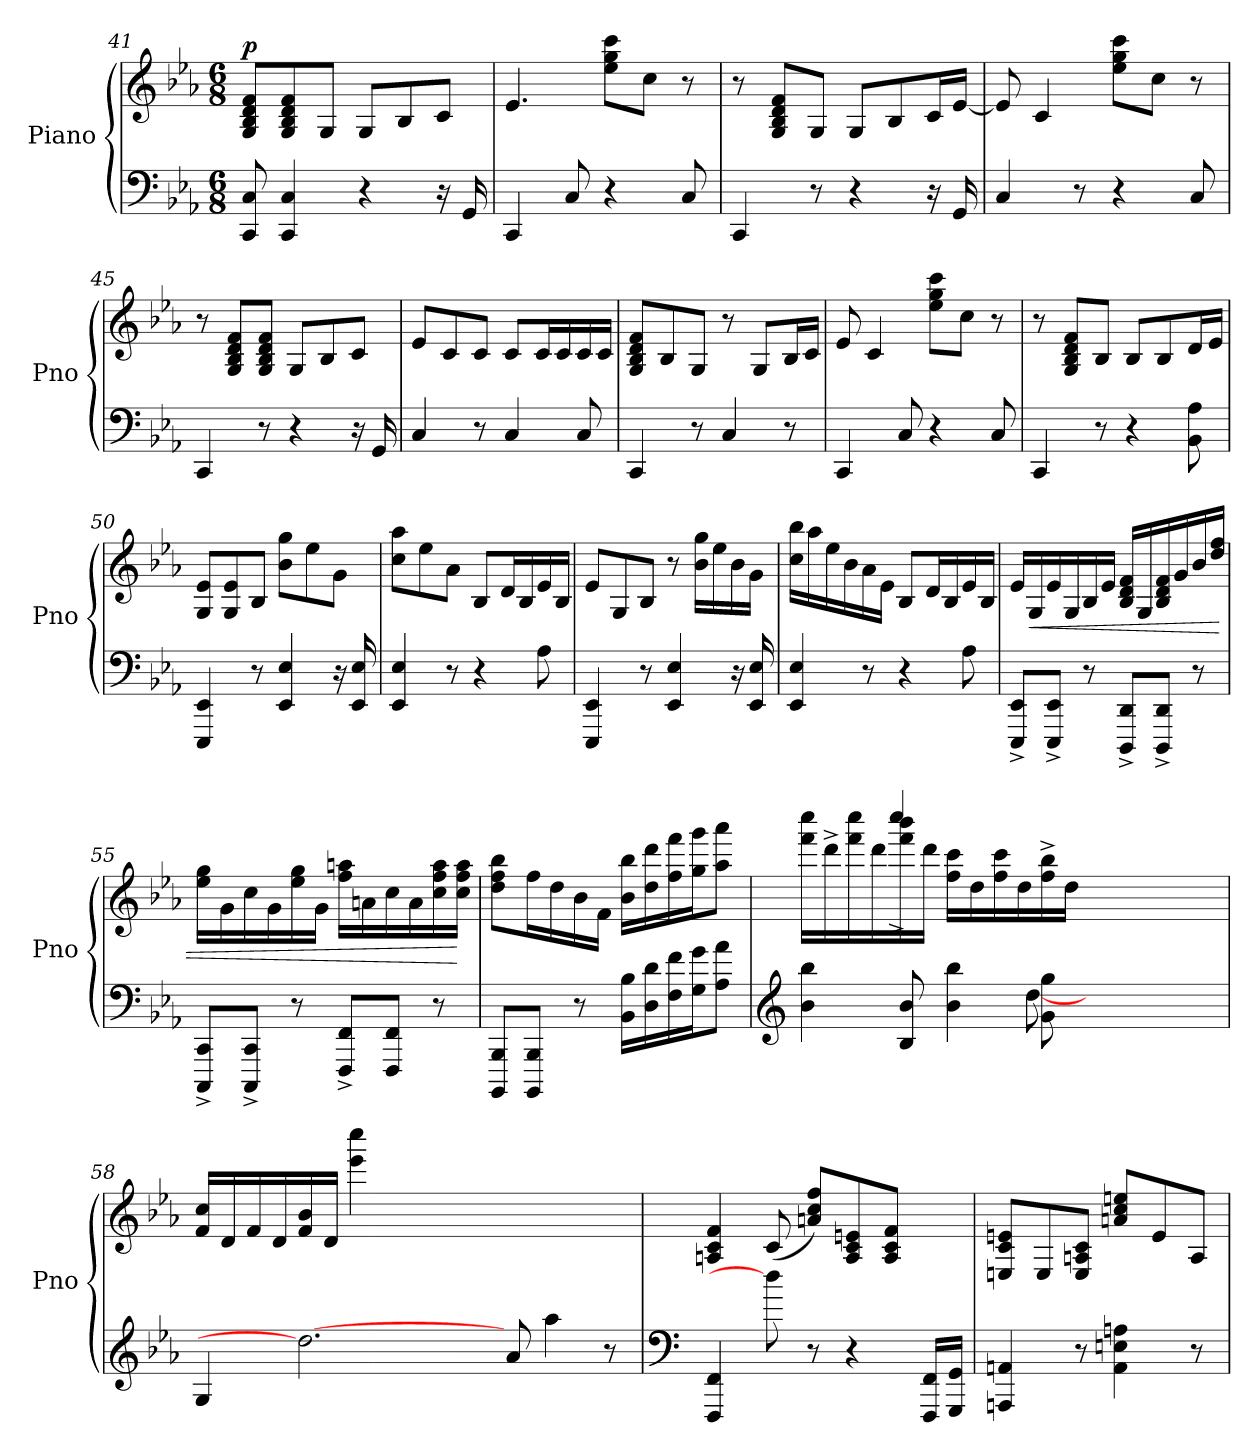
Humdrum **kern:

**kern	**kern	**dynam
*part1	*part1	*part1
*staff2	*staff1	*staff1/2
*I"Piano	*	*
*I'Pno	*	*
*clefF4	*clefG2	*
*k[b-e-a-]	*k[b-e-a-]	*
*M6/8	*M6/8	*
=41	=41	=41
!	!	!LO:DY:a
8CC/ 8C/	8G/ 8B-/ 8d/ 8f/L	p
4CC/ 4C/	8G/ 8B-/ 8d/ 8f/	.
.	8G/J	.
4r	8G/L	.
.	8B-/	.
16r	8c/J	.
16GG/	.	.
=42	=42	=42
4CC/	4.e-/	.
8C/	.	.
4r	8ee-\ 8gg\ 8ccc\L	.
.	8cc\J	.
8C/	8r	.
=43	=43	=43
4CC/	8r	.
.	8G/ 8B-/ 8d/ 8f/L	.
8r	8G/J	.
4r	8G/L	.
.	8B-/	.
16r	16c/L	.
16GG/	[<16e-/JJ	.
=44	=44	=44
4C/	8e-/]	.
.	4c/	.
8r	.	.
4r	8ee-\ 8gg\ 8ccc\L	.
.	8cc\J	.
8C/	8r	.
=45	=45	=45
4CC/	8r	.
.	8G/ 8B-/ 8d/ 8f/L	.
8r	8G/ 8B-/ 8d/ 8f/J	.
4r	8G/L	.
.	8B-/	.
16r	8c/J	.
16GG/	.	.
=46	=46	=46
4C/	8e-/L	.
.	8c/	.
8r	8c/J	.
4C/	8c/L	.
.	16c/L	.
.	16c/	.
8C/	16c/	.
.	16c/JJ	.
=47	=47	=47
4CC/	8G/ 8B-/ 8d/ 8f/L	.
.	8B-/	.
8r	8G/J	.
4C/	8r	.
.	8G/L	.
8r	16B-/L	.
.	16c/JJ	.
=48	=48	=48
4CC/	8e-/	.
.	4c/	.
8C/	.	.
4r	8ee-\ 8gg\ 8ccc\L	.
.	8cc\J	.
8C/	8r	.
=49	=49	=49
4CC/	8r	.
.	8G/ 8B-/ 8d/ 8f/L	.
8r	8B-/J	.
4r	8B-/L	.
.	8B-/	.
8BB-\ 8A-\	16d/L	.
.	16e-/JJ	.
=50	=50	=50
!	!	!LO:DY:b=2
!	!	!LO:DY:n=1:b
4EEE-/ 4EE-/	8G/ 8e-/L	mf mf
.	8G/ 8e-/	.
8r	8B-/J	.
4EE-/ 4E-/	8b-\ 8gg\L	.
.	8ee-\	.
16r	8g\J	.
16EE-/ 16E-/	.	.
=51	=51	=51
4EE-/ 4E-/	8cc\ 8aa-\L	.
.	8ee-\	.
8r	8a-\J	.
4r	8B-/L	.
.	16d/L	.
.	16B-/	.
8A-\	16e-/	.
.	16B-/JJ	.
=52	=52	=52
4EEE-/ 4EE-/	8e-/L	.
.	8G/	.
8r	8B-/J	.
4EE-/ 4E-/	8r	.
.	16b-\ 16gg\LL	.
.	16ee-\	.
16r	16b-\	.
16EE-/ 16E-/	16g\JJ	.
=53	=53	=53
4EE-/ 4E-/	16cc\ 16bb-\LL	.
.	16aa-\	.
.	16ee-\	.
.	16b-\	.
8r	16a-\	.
.	16e-\JJ	.
4r	8B-/L	.
.	16d/L	.
.	16B-/	.
8A-\	16e-/	.
.	16B-/JJ	.
=54	=54	=54
8EEE-/^ 8EE-/^L	16e-/LL	.
!	!	!LO:HP:b
.	16G/	<
8EEE-/^ 8EE-/^J	16e-/	.
.	16G/	.
8r	16B-/	.
.	16e-/JJ	.
8DDD/^ 8DD/^L	16B-/ 16d/ 16f/LL	.
.	16G/	.
8DDD/^ 8DD/^J	16B-/ 16d/ 16f/	.
.	16g/	.
8r	16b-/	.
.	16dd/ 16ff/JJ	.
=55	=55	=55
8CCC/^ 8CC/^L	16ee-\ 16gg\LL	.
.	16g\	.
8CCC/^ 8CC/^J	16cc\	.
.	16g\	.
8r	16ee-\ 16gg\	.
.	16g\JJ	.
8FFF/^ 8FF/^L	16ff\ 16aan\LL	.
.	16an\	.
8FFF/ 8FF/J	16cc\	.
.	16a\	.
8r	16cc\ 16ff\ 16aa\	.
.	16cc\ 16ff\ 16aa\JJ	[
=56	=56	=56
8BBBB-/ 8BBB-/L	8dd\ 8ff\ 8bb-\L	.
8BBBB-/ 8BBB-/J	16ff\L	.
.	16dd\	.
8r	16b-\	.
.	16f\JJ	.
16BB-\ 16B-\LL	16b-\ 16bb-\LL	.
16D\ 16d\	16dd\ 16ddd\	.
16F\ 16f\	16ff\ 16fff\	.
16G\ 16g\J	16gg\ 16ggg\J	.
8A-\ 8a-\J	8aa-\ 8aaa-\J	.
=57	=57	=57
*clefG2	*	*
*^	*^	*
4b-\ 4bb-\	8ryy	16fff\ 16cccc\LL	4ryy	.
.	.	16ddd^\	.	.
*v	*v	*	*	*
.	16fff\ 16cccc\	.	.
.	16ddd\	.	.
8B-/ 8b-/	16fff\ 16bbb-\	4cccc^/	.
.	16ddd\JJ	.	.
4b-\ 4bb-\	16ff\ 16ccc\LL	.	.
.	16dd\	.	.
.	16ff\ 16ccc\	1ryy	.
.	16dd\	.	.
*^	*	*	*
8g\ 8gg\	[8dd	16ff\^ 16bb-\^	.	.
.	.	16dd\JJ	.	.
2..ryy	2..ryy	2..ryy	.	.
.	.	.	8ryy	.
*v	*v	*	*	*
*	*v	*v	*
=58	=58	=58
4G/	16f/ 16cc/LL	.
.	16d/	.
.	16f/	.
.	16d/	.
2.dd_	16f/ 16b-/	.
.	16d/JJ	.
.	4eee-\ 4cccc\	.
.	8ryy	.
.	2.ryy	.
8a-/	.	.
4aa-\	.	.
8r	.	.
=59	=59	=59
*clefF4	*	*
4FFF/ 4FF/	4An/ 4c/ 4f/	.
8dd]	(>8c/	.
8r	8an/ 8cc/ 8ff/L)	.
4r	8A/ 8c/ 8en/	.
.	8A/ 8c/ 8f/J	.
16FFF/ 16FF/LL	8ryy	.
16GGG/ 16GG/JJ	.	.
=60	=60	=60
4AAAn/ 4AAn/	8En/ 8c/ 8en/L	.
.	8E/	.
8r	8E/ 8An/ 8c/J	.
4AA\ 4En\ 4An\	8an/ 8cc/ 8een/L	.
.	8e/	.
8r	8A/J	.
=	=	=
*-	*-	*-
